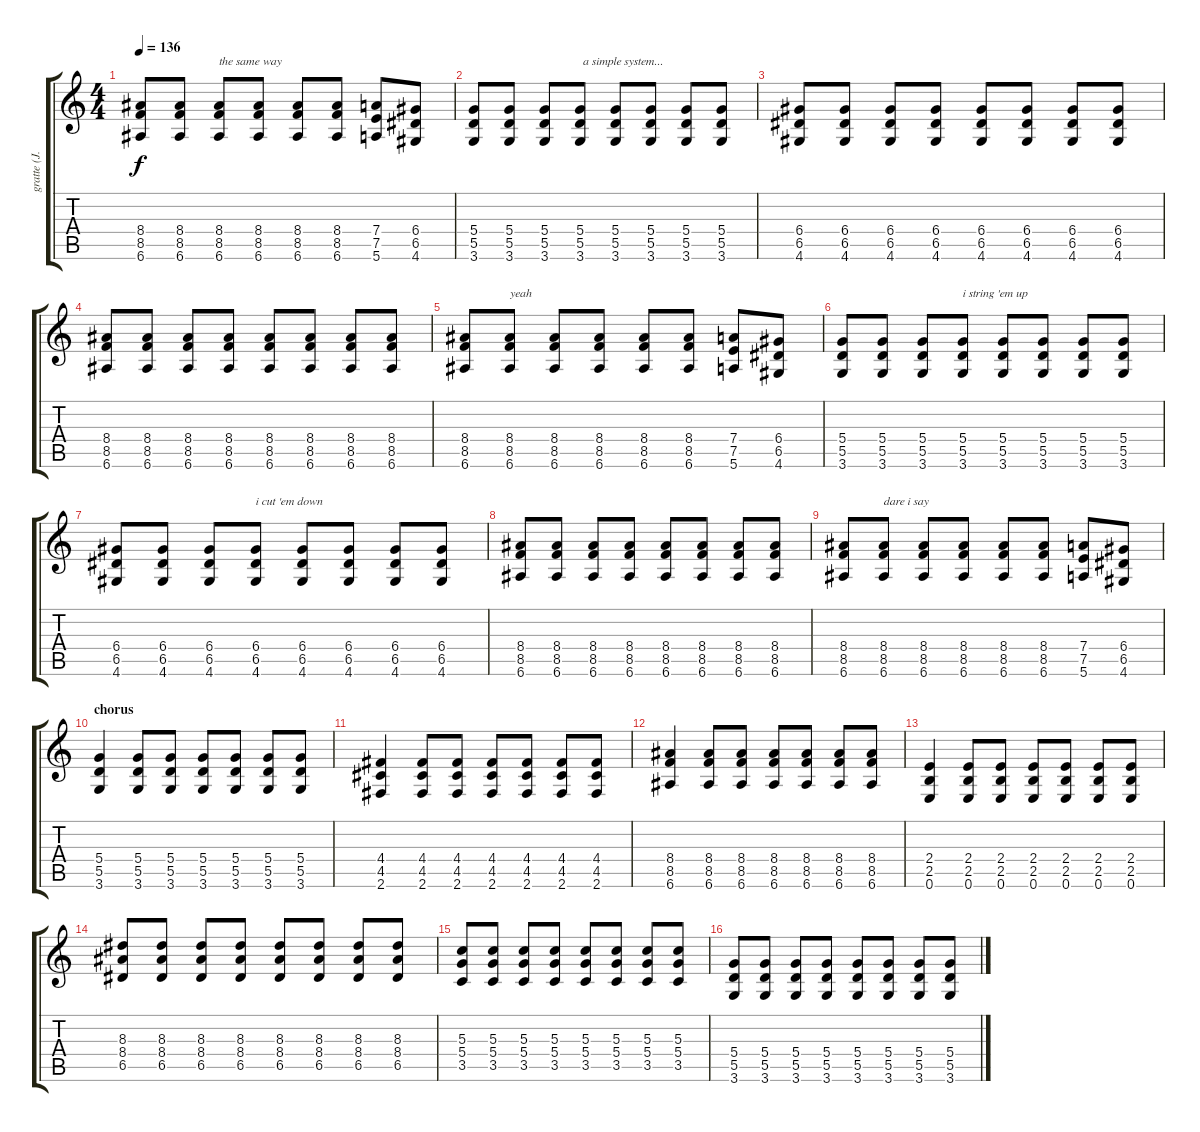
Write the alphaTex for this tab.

\track ("gratte (J.Homme)" "gratte (J.") {instrument overdrivenguitar}
\staff {score tabs}
\tuning (E4 B3 G3 D3 A2 E2) {hide}
\ts (4 4)
\tempo 136
\clef g2
\ks c
(8.4 8.5 6.6).8{dy f} (8.4 8.5 6.6).8 (8.4 8.5 6.6).8{txt "the same way"} (8.4 8.5 6.6).8 (8.4 8.5 6.6).8 (8.4 8.5 6.6).8 (7.4 7.5 5.6).8 (6.4 6.5 4.6).8 |
(5.4 5.5 3.6).8 (5.4 5.5 3.6).8 (5.4 5.5 3.6).8 (5.4 5.5 3.6).8{txt " a simple system..."} (5.4 5.5 3.6).8 (5.4 5.5 3.6).8 (5.4 5.5 3.6).8 (5.4 5.5 3.6).8 |
(6.4 6.5 4.6).8 (6.4 6.5 4.6).8 (6.4 6.5 4.6).8 (6.4 6.5 4.6).8 (6.4 6.5 4.6).8 (6.4 6.5 4.6).8 (6.4 6.5 4.6).8 (6.4 6.5 4.6).8 |
(8.4 8.5 6.6).8 (8.4 8.5 6.6).8 (8.4 8.5 6.6).8 (8.4 8.5 6.6).8 (8.4 8.5 6.6).8 (8.4 8.5 6.6).8 (8.4 8.5 6.6).8 (8.4 8.5 6.6).8 |
(8.4 8.5 6.6).8 (8.4 8.5 6.6).8{txt "yeah"} (8.4 8.5 6.6).8 (8.4 8.5 6.6).8 (8.4 8.5 6.6).8 (8.4 8.5 6.6).8 (7.4 7.5 5.6).8 (6.4 6.5 4.6).8 |
(5.4 5.5 3.6).8 (5.4 5.5 3.6).8 (5.4 5.5 3.6).8 (5.4 5.5 3.6).8{txt "i string 'em up"} (5.4 5.5 3.6).8 (5.4 5.5 3.6).8 (5.4 5.5 3.6).8 (5.4 5.5 3.6).8 |
(6.4 6.5 4.6).8 (6.4 6.5 4.6).8 (6.4 6.5 4.6).8 (6.4 6.5 4.6).8{txt "i cut 'em down"} (6.4 6.5 4.6).8 (6.4 6.5 4.6).8 (6.4 6.5 4.6).8 (6.4 6.5 4.6).8 |
(8.4 8.5 6.6).8 (8.4 8.5 6.6).8 (8.4 8.5 6.6).8 (8.4 8.5 6.6).8 (8.4 8.5 6.6).8 (8.4 8.5 6.6).8 (8.4 8.5 6.6).8 (8.4 8.5 6.6).8 |
(8.4 8.5 6.6).8 (8.4 8.5 6.6).8{txt "dare i say"} (8.4 8.5 6.6).8 (8.4 8.5 6.6).8 (8.4 8.5 6.6).8 (8.4 8.5 6.6).8 (7.4 7.5 5.6).8 (6.4 6.5 4.6).8 |
\section ("" "chorus")
(5.4 5.5 3.6).4 (5.4 5.5 3.6).8 (5.4 5.5 3.6).8 (5.4 5.5 3.6).8 (5.4 5.5 3.6).8 (5.4 5.5 3.6).8 (5.4 5.5 3.6).8 |
(4.4 4.5 2.6).4 (4.4 4.5 2.6).8 (4.4 4.5 2.6).8 (4.4 4.5 2.6).8 (4.4 4.5 2.6).8 (4.4 4.5 2.6).8 (4.4 4.5 2.6).8 |
(8.4 8.5 6.6).4 (8.4 8.5 6.6).8 (8.4 8.5 6.6).8 (8.4 8.5 6.6).8 (8.4 8.5 6.6).8 (8.4 8.5 6.6).8 (8.4 8.5 6.6).8 |
(2.4 2.5 0.6).4 (2.4 2.5 0.6).8 (2.4 2.5 0.6).8 (2.4 2.5 0.6).8 (2.4 2.5 0.6).8 (2.4 2.5 0.6).8 (2.4 2.5 0.6).8 |
(8.3 8.4 6.5).8 (8.3 8.4 6.5).8 (8.3 8.4 6.5).8 (8.3 8.4 6.5).8 (8.3 8.4 6.5).8 (8.3 8.4 6.5).8 (8.3 8.4 6.5).8 (8.3 8.4 6.5).8 |
(5.3 5.4 3.5).8 (5.3 5.4 3.5).8 (5.3 5.4 3.5).8 (5.3 5.4 3.5).8 (5.3 5.4 3.5).8 (5.3 5.4 3.5).8 (5.3 5.4 3.5).8 (5.3 5.4 3.5).8 |
(5.4 5.5 3.6).8 (5.4 5.5 3.6).8 (5.4 5.5 3.6).8 (5.4 5.5 3.6).8 (5.4 5.5 3.6).8 (5.4 5.5 3.6).8 (5.4 5.5 3.6).8 (5.4 5.5 3.6).8
